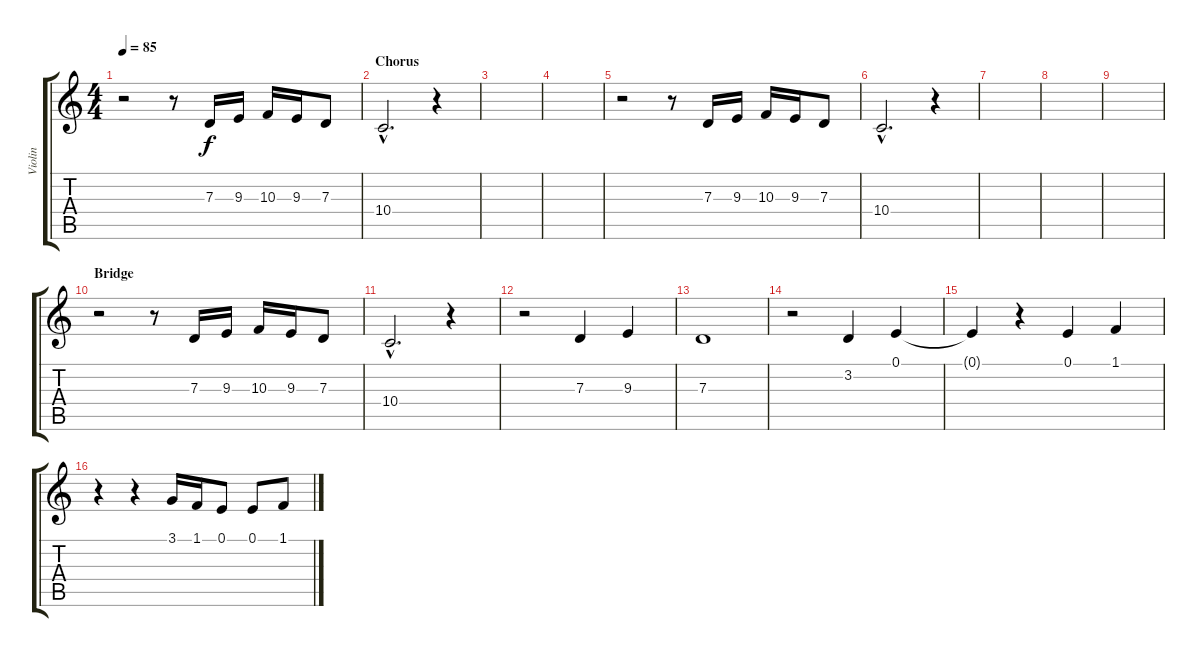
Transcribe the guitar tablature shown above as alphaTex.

\track ("Violin" "Violin") {instrument violin}
\staff {score tabs}
\tuning (E4 B3 G3 D3 A2 E2) {hide}
\ts (4 4)
\tempo 85
\clef g2
\ks c
r.2{dy f} r.8 7.3.16 9.3.16 10.3.16 9.3.16 7.3.8 |
\section ("" "Chorus")
10.4{hac}.2{d} r.4 |
|
|
r.2 r.8 7.3.16 9.3.16 10.3.16 9.3.16 7.3.8 |
10.4{hac}.2{d} r.4 |
|
|
|
\section ("" "Bridge")
r.2 r.8 7.3.16 9.3.16 10.3.16 9.3.16 7.3.8 |
10.4{hac}.2{d} r.4 |
r.2 7.3.4 9.3.4 |
7.3.1 |
r.2 3.2.4 0.1.4 |
0.1{t}.4 r.4 0.1.4 1.1.4 |
r.4 r.4 3.1.16 1.1.16 0.1.8 0.1.8 1.1.8
